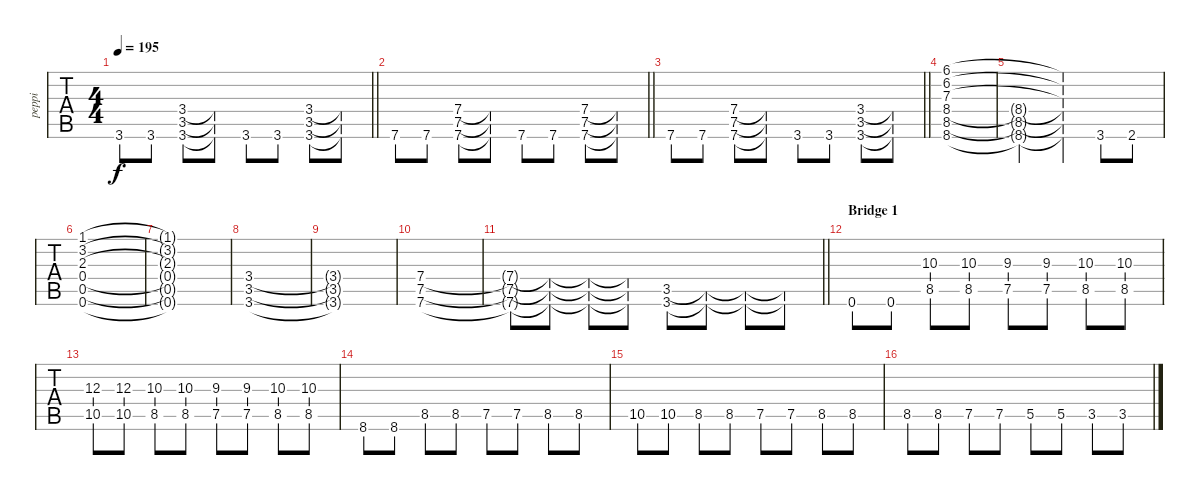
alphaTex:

\track ("peppi" "peppi") {instrument distortionguitar}
\staff {tabs}
\tuning (D4 A3 F3 C3 G2 C2) {hide}
\ts (4 4)
\tempo 195
\clef g2
\barLineRight lightlight
\ks c
3.6.8{dy f} 3.6.8 (3.4 3.5 3.6).8 (3.4{t} 3.5{t} 3.6{t}).8 3.6.8 3.6.8 (3.4 3.5 3.6).8 (3.4{t} 3.5{t} 3.6{t}).8 |
\barLineRight lightlight
7.6.8 7.6.8 (7.4 7.5 7.6).8 (7.4{t} 7.5{t} 7.6{t}).8 7.6.8 7.6.8 (7.4 7.5 7.6).8 (7.4{t} 7.5{t} 7.6{t}).8 |
\barLineRight lightlight
7.6.8 7.6.8 (7.4 7.5 7.6).8 (7.4{t} 7.5{t} 7.6{t}).8 3.6.8 3.6.8 (3.4 3.5 3.6).8 (3.4{t} 3.5{t} 3.6{t}).8 |
(6.1 6.2 7.3 8.4 8.5 8.6).1 |
(8.4{t} 8.5{t} 8.6{t}).2 (6.1{t} 6.2{t} 7.3{t} 8.4{t} 8.5{t} 8.6{t}).4 3.6.8 2.6.8 |
(1.1 3.2 2.3 0.4 0.5 0.6).1 |
(1.1{t} 3.2{t} 2.3{t} 0.4{t} 0.5{t} 0.6{t}).1 |
(3.4 3.5 3.6).1 |
(3.4{t} 3.5{t} 3.6{t}).1 |
(7.4 7.5 7.6).1 |
\barLineRight lightlight
(7.4{t} 7.5{t} 7.6{t}).8 (7.4{t} 7.5{t} 7.6{t}).8 (7.4{t} 7.5{t} 7.6{t}).8 (7.4{t} 7.5{t} 7.6{t}).8 (3.5 3.6).8 (3.5{t} 3.6{t}).8 (3.5{t} 3.6{t}).8 (3.5{t} 3.6{t}).8 |
\section ("" "Bridge 1")
0.6.8 0.6.8 (10.3 8.5).8 (10.3 8.5).8 (9.3 7.5).8 (9.3 7.5).8 (10.3 8.5).8 (10.3 8.5).8 |
(12.3 10.5).8 (12.3 10.5).8 (10.3 8.5).8 (10.3 8.5).8 (9.3 7.5).8 (9.3 7.5).8 (10.3 8.5).8 (10.3 8.5).8 |
8.6.8 8.6.8 8.5.8 8.5.8 7.5.8 7.5.8 8.5.8 8.5.8 |
10.5.8 10.5.8 8.5.8 8.5.8 7.5.8 7.5.8 8.5.8 8.5.8 |
8.5.8 8.5.8 7.5.8 7.5.8 5.5.8 5.5.8 3.5.8 3.5.8
